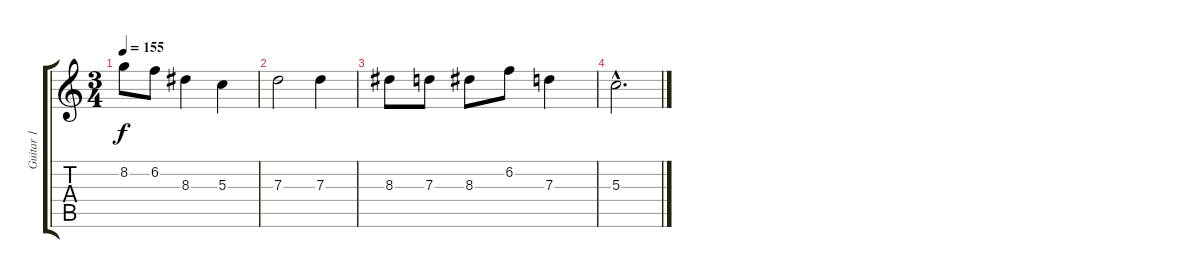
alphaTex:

\track ("Guitar 1" "Guitar 1") {instrument distortionguitar}
\staff {score tabs}
\tuning (E4 B3 G3 D3 A2 E2) {hide}
\ts (3 4)
\tempo 155
\clef g2
\ks c
8.2.8{dy f volume 9} 6.2.8 8.3.4{volume 8} 5.3.4 |
7.3.2{volume 7} 7.3.4 |
8.3.8{volume 6} 7.3.8 8.3.8{volume 4} 6.2.8 7.3.4 |
5.3{hac}.2{d volume 3}
